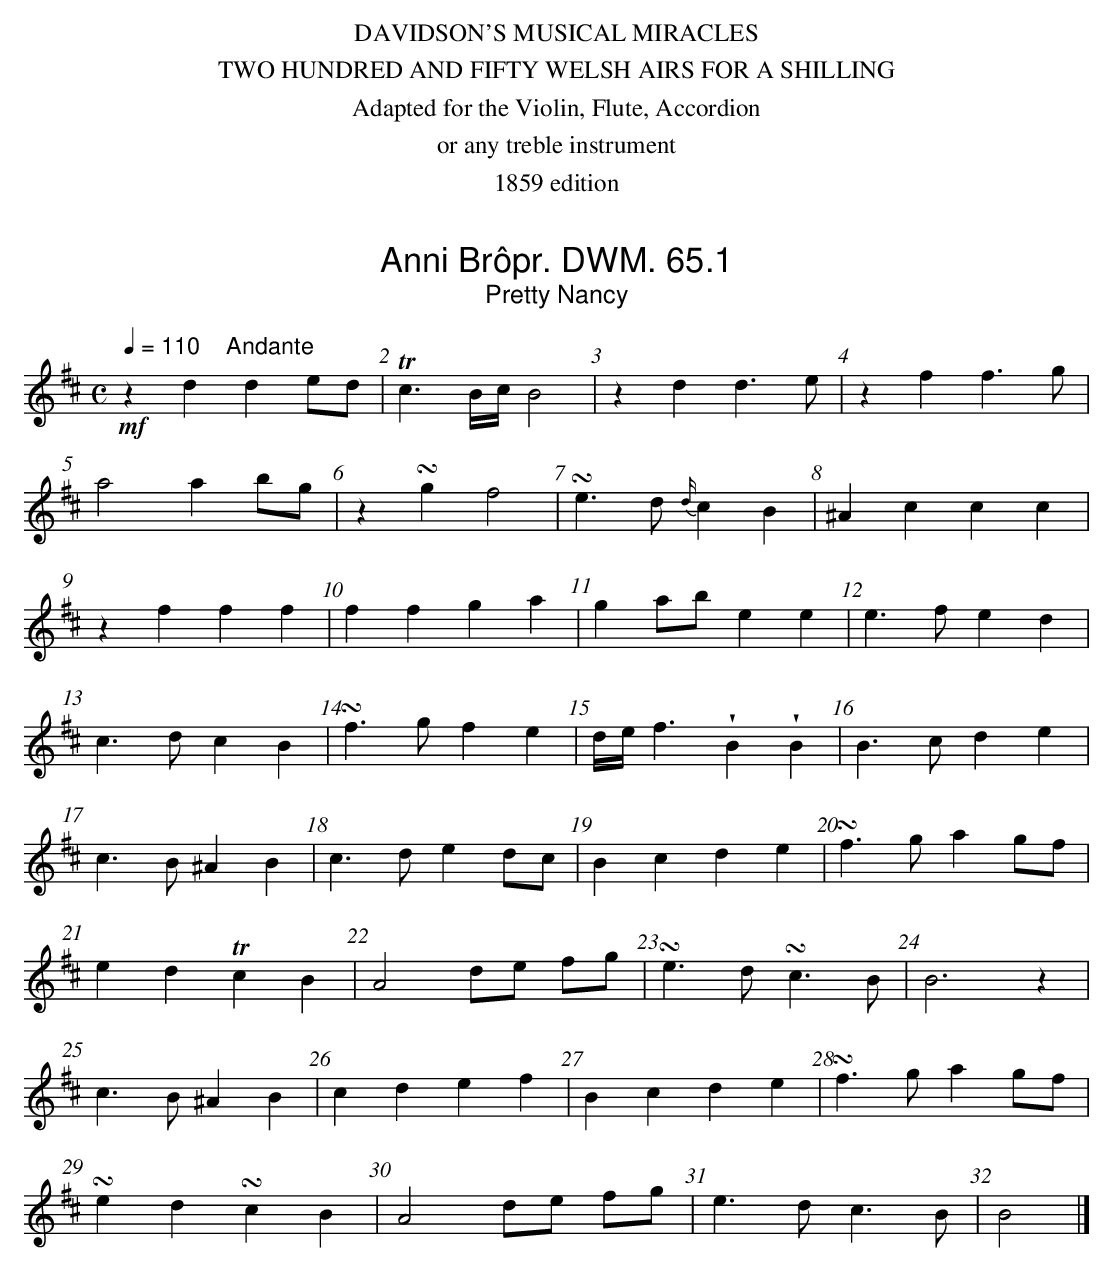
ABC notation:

X:1
T:Anni Br\^opr. DWM. 65.1
T:Pretty Nancy
M:C
L:1/8
Q:1/4=110 "    Andante"
K:Bm
!mf!z2d2d2 ed|Tc3 B/c/ B4|z2d2 d3e|z2f2f3g|
a4 a2 bg|z2!turn!g2 f4|!turn!e3d {d/}c2B2|^A2 c2c2c2|
z2f2f2f2|f2f2g2a2|g2 ab e2e2|e3f e2d2|
c3d c2B2|!turn!f3g f2e2|d/e/ f3 !wedge!B2 !wedge!B2|B3c d2e2|
c3B^A2B2|c3d e2 dc|B2c2d2e2|!turn!f3g a2 gf|
e2d2Tc2B2|A4 de fg|!turn!e3d !turn!c3B|B6 z2|
c3B ^A2B2|c2d2e2f2|B2c2d2e2|!turn!f3g a2 gf|
!turn!e2d2 !turn!c2B2|A4 de fg|e3d c3B|B4|]
